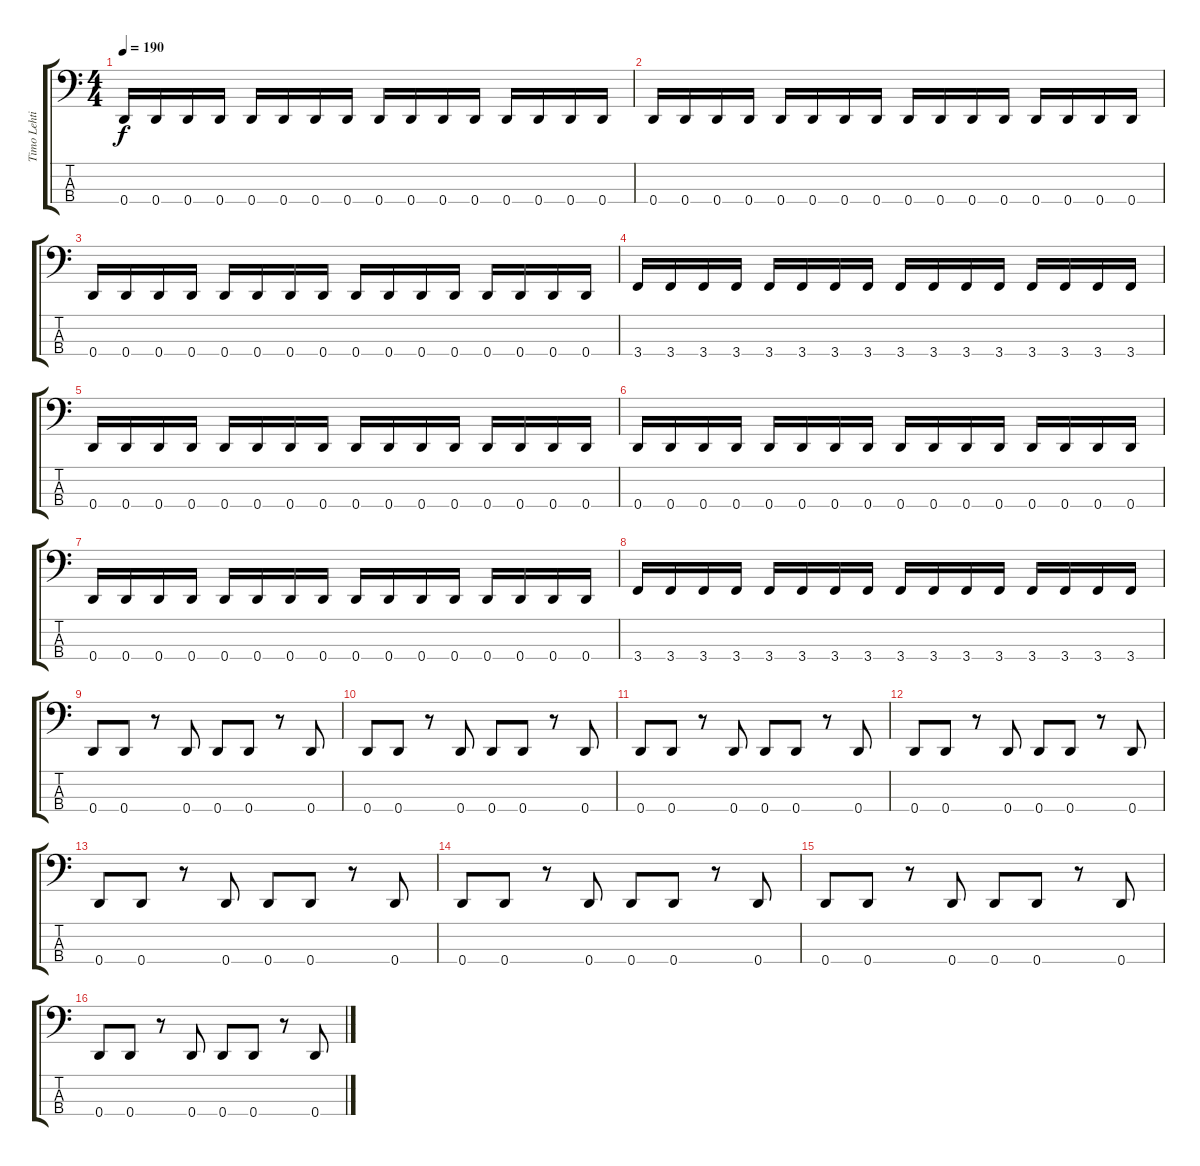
\track ("Timo Lehtinen" "Timo Lehti") {instrument slapbass2}
\staff {score tabs}
\tuning (F2 C2 G1 D1) {hide}
\ts (4 4)
\tempo 190
\clef f4
\ks c
0.4.16{dy f} 0.4.16 0.4.16 0.4.16 0.4.16 0.4.16 0.4.16 0.4.16 0.4.16 0.4.16 0.4.16 0.4.16 0.4.16 0.4.16 0.4.16 0.4.16 |
0.4.16 0.4.16 0.4.16 0.4.16 0.4.16 0.4.16 0.4.16 0.4.16 0.4.16 0.4.16 0.4.16 0.4.16 0.4.16 0.4.16 0.4.16 0.4.16 |
0.4.16 0.4.16 0.4.16 0.4.16 0.4.16 0.4.16 0.4.16 0.4.16 0.4.16 0.4.16 0.4.16 0.4.16 0.4.16 0.4.16 0.4.16 0.4.16 |
3.4.16 3.4.16 3.4.16 3.4.16 3.4.16 3.4.16 3.4.16 3.4.16 3.4.16 3.4.16 3.4.16 3.4.16 3.4.16 3.4.16 3.4.16 3.4.16 |
0.4.16 0.4.16 0.4.16 0.4.16 0.4.16 0.4.16 0.4.16 0.4.16 0.4.16 0.4.16 0.4.16 0.4.16 0.4.16 0.4.16 0.4.16 0.4.16 |
0.4.16 0.4.16 0.4.16 0.4.16 0.4.16 0.4.16 0.4.16 0.4.16 0.4.16 0.4.16 0.4.16 0.4.16 0.4.16 0.4.16 0.4.16 0.4.16 |
0.4.16 0.4.16 0.4.16 0.4.16 0.4.16 0.4.16 0.4.16 0.4.16 0.4.16 0.4.16 0.4.16 0.4.16 0.4.16 0.4.16 0.4.16 0.4.16 |
3.4.16 3.4.16 3.4.16 3.4.16 3.4.16 3.4.16 3.4.16 3.4.16 3.4.16 3.4.16 3.4.16 3.4.16 3.4.16 3.4.16 3.4.16 3.4.16 |
0.4.8 0.4.8 r.8 0.4.8 0.4.8 0.4.8 r.8 0.4.8 |
0.4.8 0.4.8 r.8 0.4.8 0.4.8 0.4.8 r.8 0.4.8 |
0.4.8 0.4.8 r.8 0.4.8 0.4.8 0.4.8 r.8 0.4.8 |
0.4.8 0.4.8 r.8 0.4.8 0.4.8 0.4.8 r.8 0.4.8 |
0.4.8 0.4.8 r.8 0.4.8 0.4.8 0.4.8 r.8 0.4.8 |
0.4.8 0.4.8 r.8 0.4.8 0.4.8 0.4.8 r.8 0.4.8 |
0.4.8 0.4.8 r.8 0.4.8 0.4.8 0.4.8 r.8 0.4.8 |
0.4.8 0.4.8 r.8 0.4.8 0.4.8 0.4.8 r.8 0.4.8
